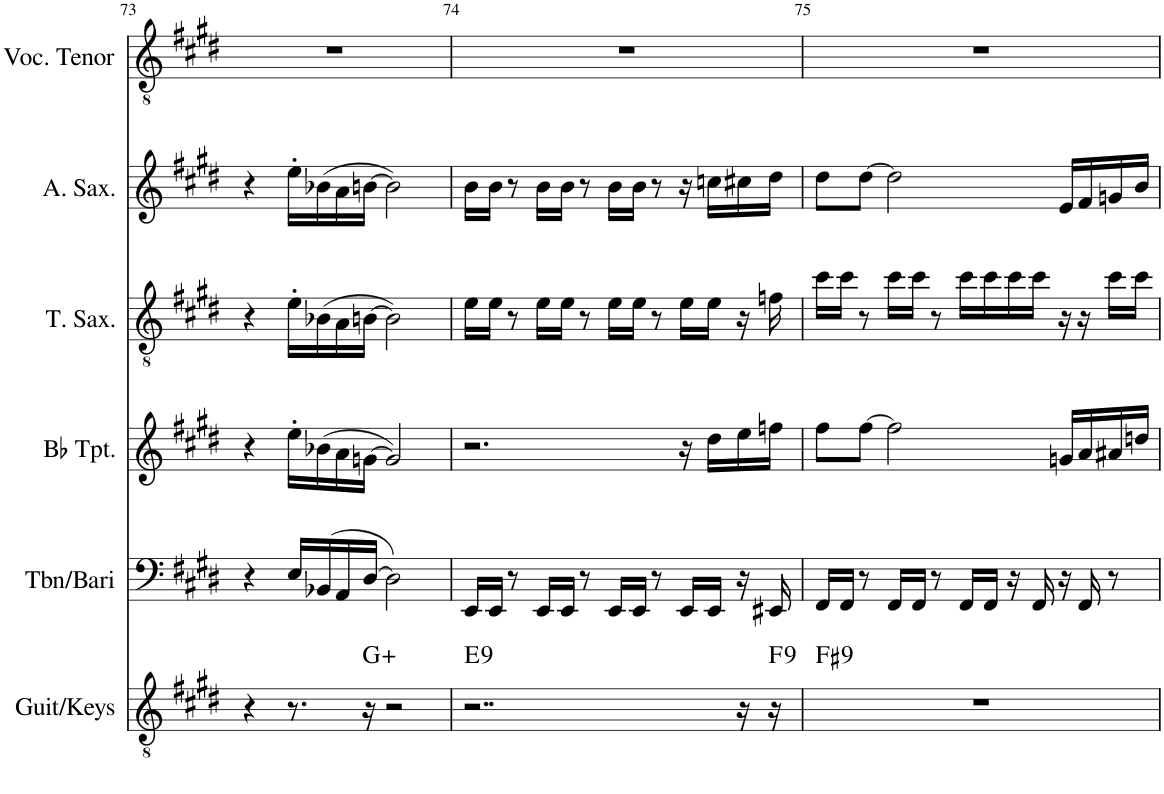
**kern	**harte	**kern	**kern	**kern	**kern	**kern
*part6	*part6	*part5	*part4	*part3	*part2	*part1
*staff6	*	*staff5	*staff4	*staff3	*staff2	*staff1
*I"Guit/Keys	*	*I"Tbn/Bari	*I"Bb Trumpet	*I"T. Sax.	*I"Alto Sax	*I"Voc. Tenor
*I'Guit/Keys	*	*I'Tbn/Bari	*I'Bb Tpt.	*I'T. Sax.	*I'A. Sax.	*I'Voc. Tenor
!!LO:PB:g=z
*clefGv2	*	*clefF4	*clefG2	*clefGv2	*clefG2	*clefGv2
*	*	*	*ITrd1c2	*ITrd8c14	*ITrd5c9	*
*k[f#c#g#d#]	*	*k[f#c#g#d#]	*k[f#c#g#d#]	*k[f#c#g#d#]	*k[f#c#g#d#]	*k[f#c#g#d#]
*M4/4	*	*M4/4	*M4/4	*M4/4	*M4/4	*M4/4
=73	=73	=73	=73	=73	=73	=73
4r	.	4r	4r	4r	4r	1r
8.r	.	16E/LL	16ee'\LL	16e'\LL	16ee'\LL	.
.	.	(16BB-X/	(16b-X\	(16B-X\	(16b-X\	.
.	.	16AA/	16a\	16A\	16a\	.
16r	G:aug	[16D#/JJ	[16gn\JJ	[16Bn\JJ	[16bn\JJ	.
2r	.	2D#\])	2g/])	2B\])	2b\])	.
=74	=74	=74	=74	=74	=74	=74
!	!LO:H:kt=9	!	!	!	!	!
2..r	E:9	16EE/LL	2.r	16e\LL	16b\LL	1r
.	.	16EE/JJ	.	16e\JJ	16b\JJ	.
.	.	8r	.	8r	8r	.
.	.	16EE/LL	.	16e\LL	16b\LL	.
.	.	16EE/JJ	.	16e\JJ	16b\JJ	.
.	.	8r	.	8r	8r	.
.	.	16EE/LL	.	16e\LL	16b\LL	.
.	.	16EE/JJ	.	16e\JJ	16b\JJ	.
.	.	8r	.	8r	8r	.
.	.	16EE/LL	16r	16e\LL	16r	.
.	.	16EE/JJ	16dd#\LL	16e\JJ	16ccn\LL	.
16r	.	16r	16ee\	16r	16cc#X\	.
!	!LO:H:kt=9	!	!	!	!	!
16r	F:9	16EE#X/	16ffn\JJ	16fn\	16dd#\JJ	.
=75	=75	=75	=75	=75	=75	=75
!	!LO:H:kt=9	!	!	!	!	!
1r	F#:9	16FF#/LL	8ff#\L	16cc#\LL	8dd#\L	1r
.	.	16FF#/JJ	.	16cc#\JJ	.	.
.	.	8r	[8ff#\J	8r	[8dd#\J	.
.	.	16FF#/LL	2ff#\]	16cc#\LL	2dd#\]	.
.	.	16FF#/JJ	.	16cc#\JJ	.	.
.	.	8r	.	8r	.	.
.	.	16FF#/LL	.	16cc#\LL	.	.
.	.	16FF#/JJ	.	16cc#\	.	.
.	.	16r	.	16cc#\	.	.
.	.	16FF#/	.	16cc#\JJ	.	.
.	.	16r	16gn/LL	16r	16e/LL	.
.	.	16FF#/	16a/	16r	16f#/	.
.	.	8r	16a#X/	16cc#\LL	16gn/	.
.	.	.	16ddn/JJ	16cc#\JJ	16b/JJ	.
=	=	=	=	=	=	=
*-	*-	*-	*-	*-	*-	*-
